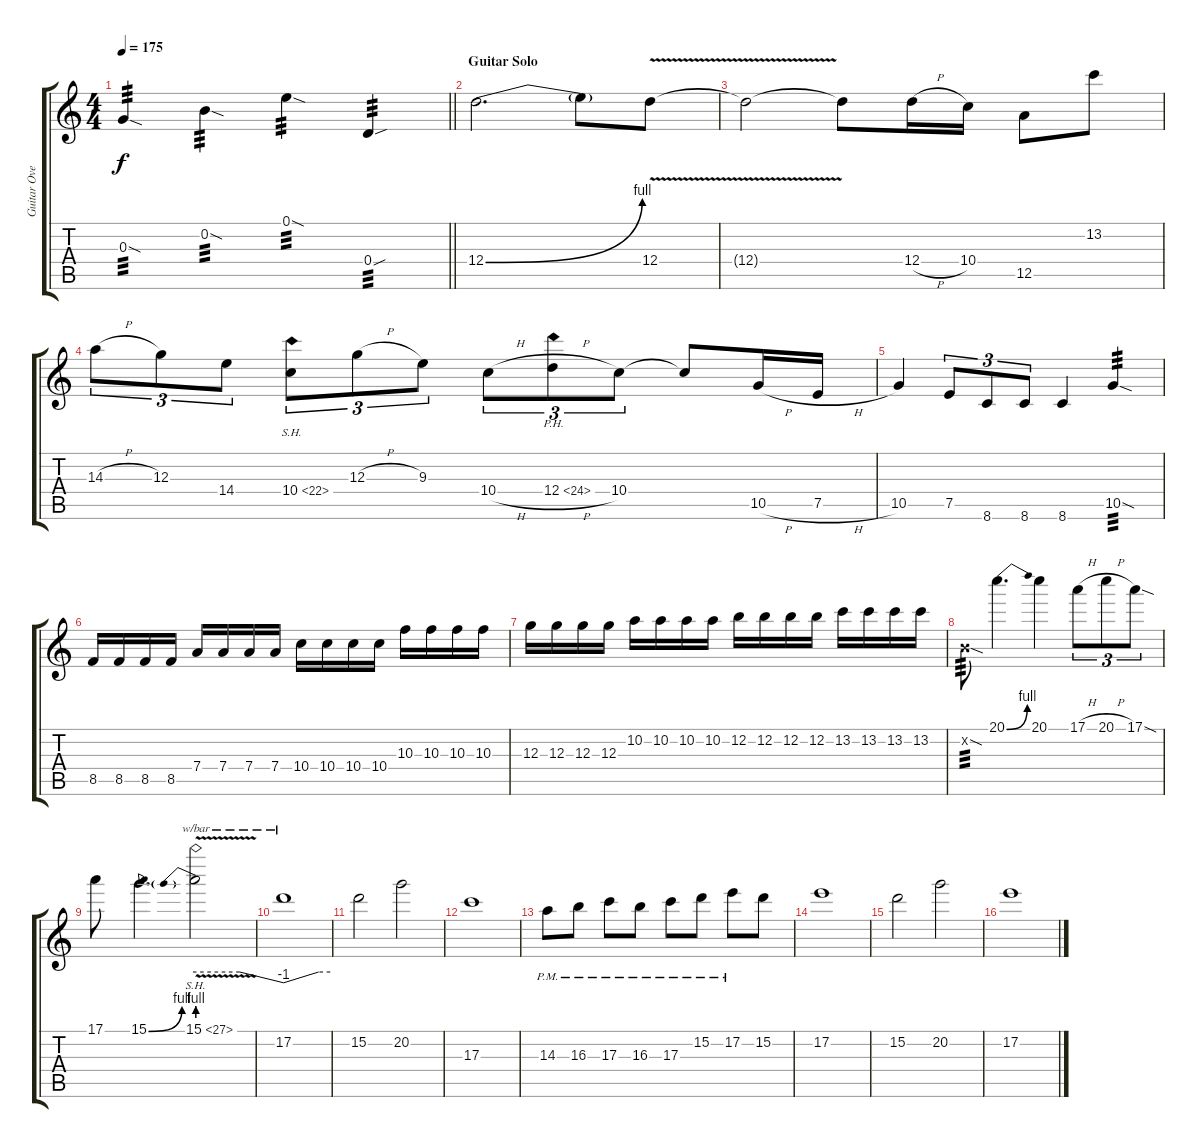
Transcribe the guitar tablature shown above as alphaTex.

\track ("Guitar Overdub" "Guitar Ove") {instrument overdrivenguitar}
\staff {score tabs}
\tuning (E4 B3 G3 D3 A2 E2) {hide}
\ts (4 4)
\tempo 175
\clef g2
\barLineRight lightlight
\ks c
0.3{sod}.4{tp 3 dy f} 0.2{sod}.4{tp 3} 0.1{sod}.4{tp 3} 0.4{sou}.4{tp 3} |
\section ("" "Guitar Solo")
12.4{be (bend 0 0 60 4)}.2{d} 12.4{t}.8 12.4{v}.8 |
12.4{t}.2 12.4{t}.8 12.4{h}.16 10.4.16 12.5.8 13.2.8 |
14.3{h}.8{tu (3 2)} 12.3.8{tu (3 2)} 14.4.8{tu (3 2)} 10.4{sh 12}.8{tu (3 2)} 12.3{h}.8{tu (3 2)} 9.3.8{tu (3 2)} 10.4{h}.8{tu (3 2)} 12.4{ph 12 h}.8{tu (3 2)} 10.4.8{tu (3 2)} 10.4{t}.8 10.5{h}.16 7.5{h}.16 |
10.5.4 7.5.8{tu (3 2)} 8.6.8{tu (3 2)} 8.6.8{tu (3 2)} 8.6.4 10.5{sod}.4{tp 3} |
8.5.16 8.5.16 8.5.16 8.5.16 7.4.16 7.4.16 7.4.16 7.4.16 10.4.16 10.4.16 10.4.16 10.4.16 10.3.16 10.3.16 10.3.16 10.3.16 |
12.3.16 12.3.16 12.3.16 12.3.16 10.2.16 10.2.16 10.2.16 10.2.16 12.2.16 12.2.16 12.2.16 12.2.16 13.2.16 13.2.16 13.2.16 13.2.16 |
0.2{sod x}.8{tp 3} 20.1{be (bend 0 0 60 4)}.4{d} 20.1.4 17.1{h}.8{tu (3 2)} 20.1{h}.8{tu (3 2)} 17.1{sod}.8{tu (3 2)} |
17.1.8 15.1{be (bend 0 0 60 4)}.4{d} 15.1{be (prebend 0 4 60 4) sh 12 v}.2{tbe (custom default 0 0 30 0 60 -4)} |
17.2.1{tbe (custom default 0 -4 45 0 60 0)} |
15.2.2 20.2.2 |
17.3.1 |
14.3{pm}.8 16.3{pm}.8 17.3{pm}.8 16.3{pm}.8 17.3{pm}.8 15.2{pm}.8 17.2{pm}.8 15.2.8 |
17.2.1 |
15.2.2 20.2.2 |
17.2.1
